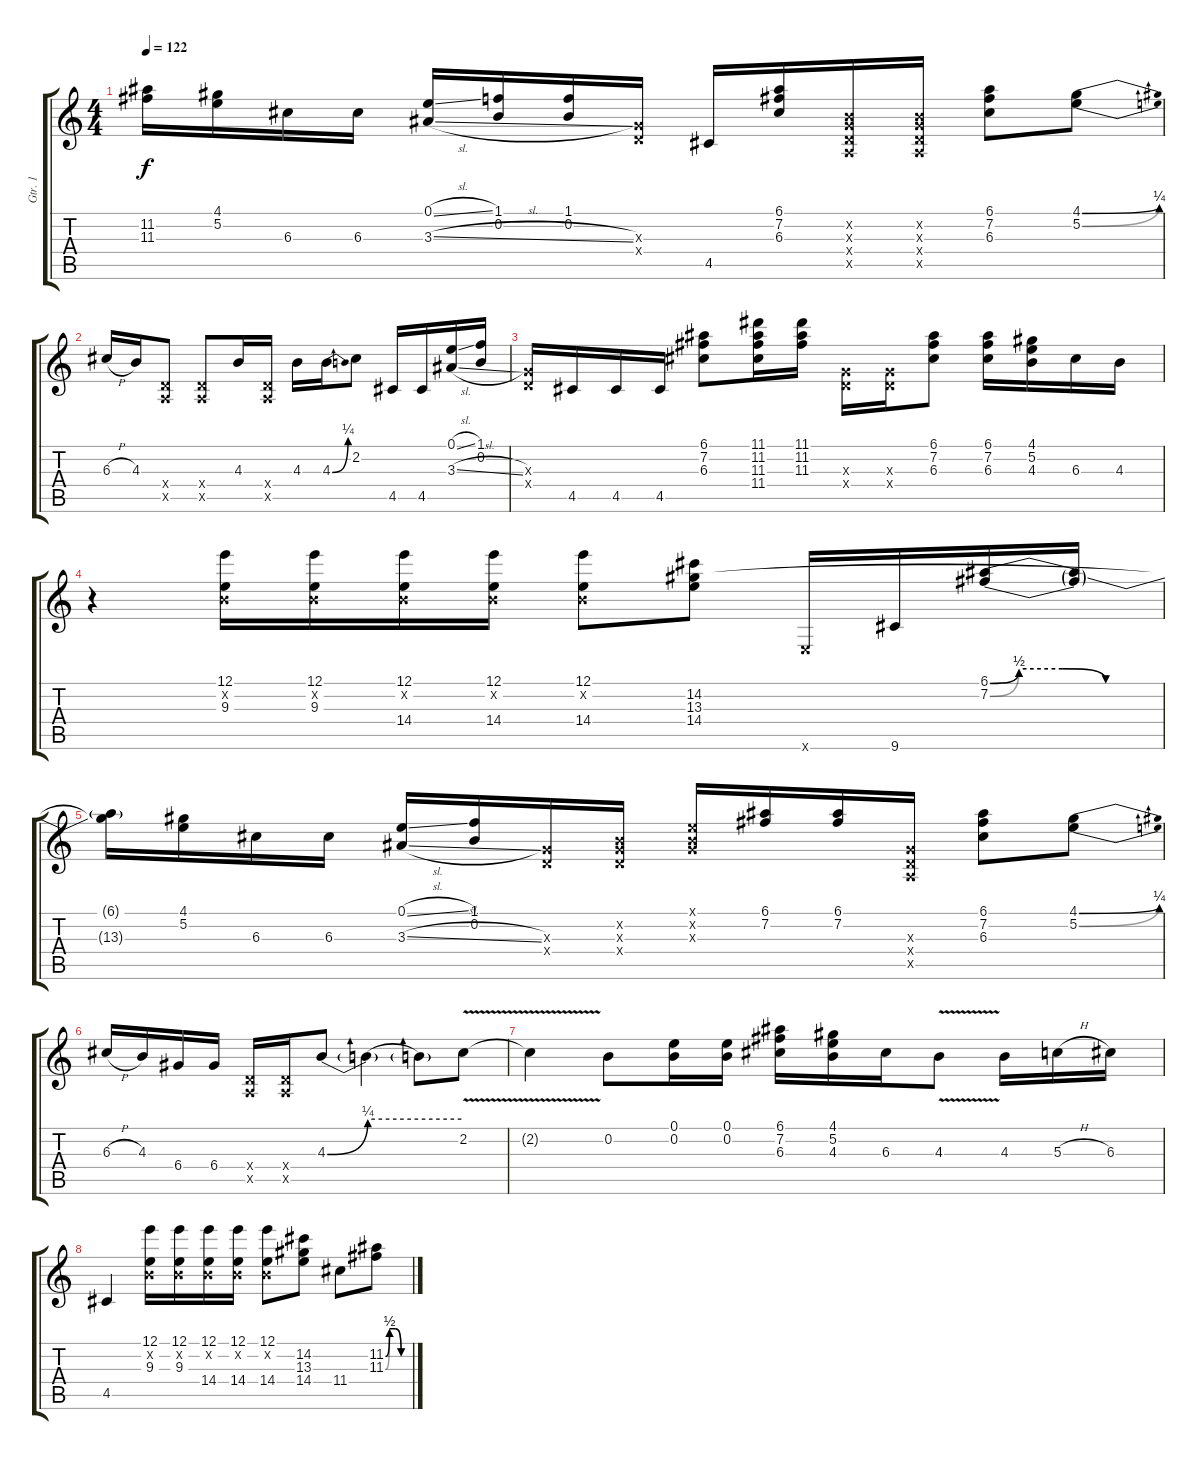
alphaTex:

\track ("Gtr. 1" "Gtr. 1") {instrument distortionguitar}
\staff {score tabs}
\tuning (E4 B3 G3 D3 A2 E2) {hide}
\ts (4 4)
\tempo 122
\clef g2
\ks c
(11.2{t} 11.3{t}).16{dy f} (4.1 5.2).16 6.3.16 6.3.16 (0.1{sl} 3.3{sl}).16 (1.1 0.2).16 (1.1 0.2).16 (0.3{x} 0.4{x}).16 4.5.16 (6.1 7.2 6.3).16 (0.2{x} 0.3{x} 0.4{x} 0.5{x}).16 (0.2{x} 0.3{x} 0.4{x} 0.5{x}).16 (6.1 7.2 6.3).8 (4.1{be (bend 0 0 60 1)} 5.2{be (bend 0 0 60 1)}).8 |
6.3{h}.16 4.3.16 (0.4{x} 0.5{x}).8 (0.4{x} 0.5{x}).8 4.3.16 (0.4{x} 0.5{x}).16 4.3.16 4.3{be (bend 0 0 60 1)}.16 2.2.8 4.5.16 4.5.16 (0.1{sl} 3.3{sl}).16 (1.1 0.2).16 |
(0.3{x} 0.4{x}).16 4.5.16 4.5.16 4.5.16 (6.1 7.2 6.3).8 (11.1 11.2 11.3 11.4).16 (11.1 11.2 11.3).16 (0.3{x} 0.4{x}).16 (0.3{x} 0.4{x}).16 (6.1 7.2 6.3).8 (6.1 7.2 6.3).16 (4.1 5.2 4.3).16 6.3.16 4.3.16 |
r.4 (12.1 0.2{x} 9.3).16 (12.1 0.2{x} 9.3).16 (12.1 0.2{x} 14.4).16 (12.1 0.2{x} 14.4).16 (12.1 0.2{x} 14.4).8 (14.2 13.3 14.4).8 0.6{x}.16 9.6.16 (6.1{be (custom 0 0 10 2 25 2 40 0 60 0)} 7.2{be (custom 0 0 10 2 25 2 40 0 60 0)}).16 (6.1{t} 7.2{t}).16 |
(6.1{t} 13.3{t}).16 (4.1 5.2).16 6.3.16 6.3.16 (0.1{sl} 3.3{sl}).16 (1.1 0.2).16 (0.3{x} 0.4{x}).16 (0.2{x} 0.3{x} 0.4{x}).16 (0.1{x} 0.2{x} 0.3{x}).16 (6.1 7.2).16 (6.1 7.2).16 (0.3{x} 0.4{x} 0.5{x}).16 (6.1 7.2 6.3).8 (4.1{be (bend 0 0 60 1)} 5.2{be (bend 0 0 60 1)}).8 |
6.3{h}.16 4.3.16 6.4.16 6.4.16 (0.4{x} 0.5{x}).16 (0.4{x} 0.5{x}).16 4.3{be (bend 0 0 60 1)}.8 4.3{be (hold 0 1 60 1) t}.4 4.3{t}.8 2.2{v}.8 |
2.2{v t}.4 0.2.8 (0.1 0.2).16 (0.1 0.2).16 (6.1 7.2 6.3).16 (4.1 5.2 4.3).16 6.3.16 4.3{v}.8 4.3.16 5.3{h}.16 6.3.16 |
4.5.4 (12.1 0.2{x} 9.3).16 (12.1 0.2{x} 9.3).16 (12.1 0.2{x} 14.4).16 (12.1 0.2{x} 14.4).16 (12.1 0.2{x} 14.4).8 (14.2 13.3 14.4).8 11.4.8 (11.2{be (custom 0 0 10 2 25 2 40 0 60 0)} 11.3{be (custom 0 0 10 2 25 2 40 0 60 0)}).8
